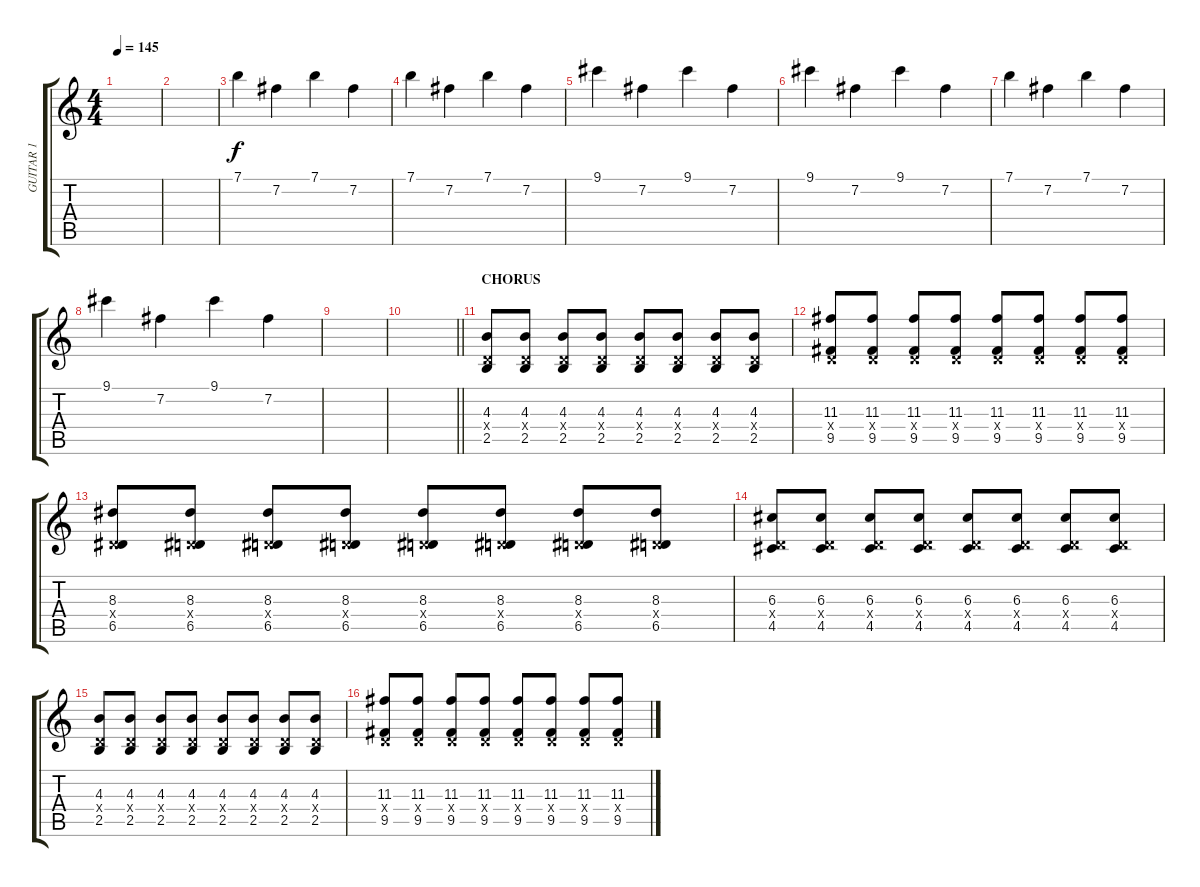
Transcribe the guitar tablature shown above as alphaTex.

\track ("GUITAR 1" "GUITAR 1") {instrument distortionguitar}
\staff {score tabs}
\tuning (E4 B3 G3 D3 A2 D2) {hide}
\ts (4 4)
\tempo 145
\clef g2
\ks c
|
|
7.1.4 7.2.4 7.1.4 7.2.4 |
7.1.4 7.2.4 7.1.4 7.2.4 |
9.1.4 7.2.4 9.1.4 7.2.4 |
9.1.4 7.2.4 9.1.4 7.2.4 |
7.1.4 7.2.4 7.1.4 7.2.4 |
9.1.4 7.2.4 9.1.4 7.2.4 |
|
\barLineRight lightlight
|
\section ("" "CHORUS")
(4.3 0.4{x} 2.5).8 (4.3 0.4{x} 2.5).8 (4.3 0.4{x} 2.5).8 (4.3 0.4{x} 2.5).8 (4.3 0.4{x} 2.5).8 (4.3 0.4{x} 2.5).8 (4.3 0.4{x} 2.5).8 (4.3 0.4{x} 2.5).8 |
(11.3 0.4{x} 9.5).8 (11.3 0.4{x} 9.5).8 (11.3 0.4{x} 9.5).8 (11.3 0.4{x} 9.5).8 (11.3 0.4{x} 9.5).8 (11.3 0.4{x} 9.5).8 (11.3 0.4{x} 9.5).8 (11.3 0.4{x} 9.5).8 |
(8.3 0.4{x} 6.5).8 (8.3 0.4{x} 6.5).8 (8.3 0.4{x} 6.5).8 (8.3 0.4{x} 6.5).8 (8.3 0.4{x} 6.5).8 (8.3 0.4{x} 6.5).8 (8.3 0.4{x} 6.5).8 (8.3 0.4{x} 6.5).8 |
(6.3 0.4{x} 4.5).8 (6.3 0.4{x} 4.5).8 (6.3 0.4{x} 4.5).8 (6.3 0.4{x} 4.5).8 (6.3 0.4{x} 4.5).8 (6.3 0.4{x} 4.5).8 (6.3 0.4{x} 4.5).8 (6.3 0.4{x} 4.5).8 |
(4.3 0.4{x} 2.5).8 (4.3 0.4{x} 2.5).8 (4.3 0.4{x} 2.5).8 (4.3 0.4{x} 2.5).8 (4.3 0.4{x} 2.5).8 (4.3 0.4{x} 2.5).8 (4.3 0.4{x} 2.5).8 (4.3 0.4{x} 2.5).8 |
(11.3 0.4{x} 9.5).8 (11.3 0.4{x} 9.5).8 (11.3 0.4{x} 9.5).8 (11.3 0.4{x} 9.5).8 (11.3 0.4{x} 9.5).8 (11.3 0.4{x} 9.5).8 (11.3 0.4{x} 9.5).8 (11.3 0.4{x} 9.5).8
